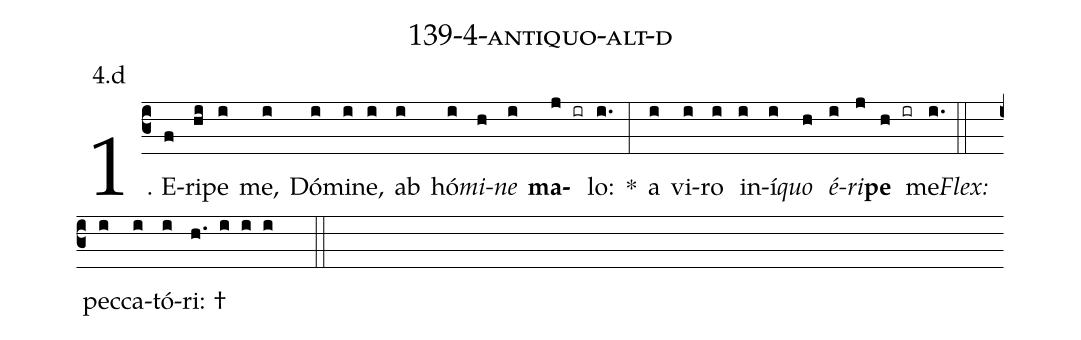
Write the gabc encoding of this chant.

name: 139-4-antiquo-alt-d;
annotation: 4.d;
%%
(c3)1. E(f)ri(hi)pe(i) me,(i) Dó(i)mi(i)ne,(i) ab(i) hó(i)<i>mi</i>(h)<i>ne</i>(i) <b>ma</b>(j ir)lo:(i.) *(:) a(i) vi(i)ro(i) in(i)í(i)<i>quo</i>(h) <i>é</i>(i)<i>ri</i>(j)<b>pe</b>(h ir) me.(i.) (::)
<i>Flex:</i>()  pec(i)ca(i)tó(i)ri: †(h. i i i  ::)
